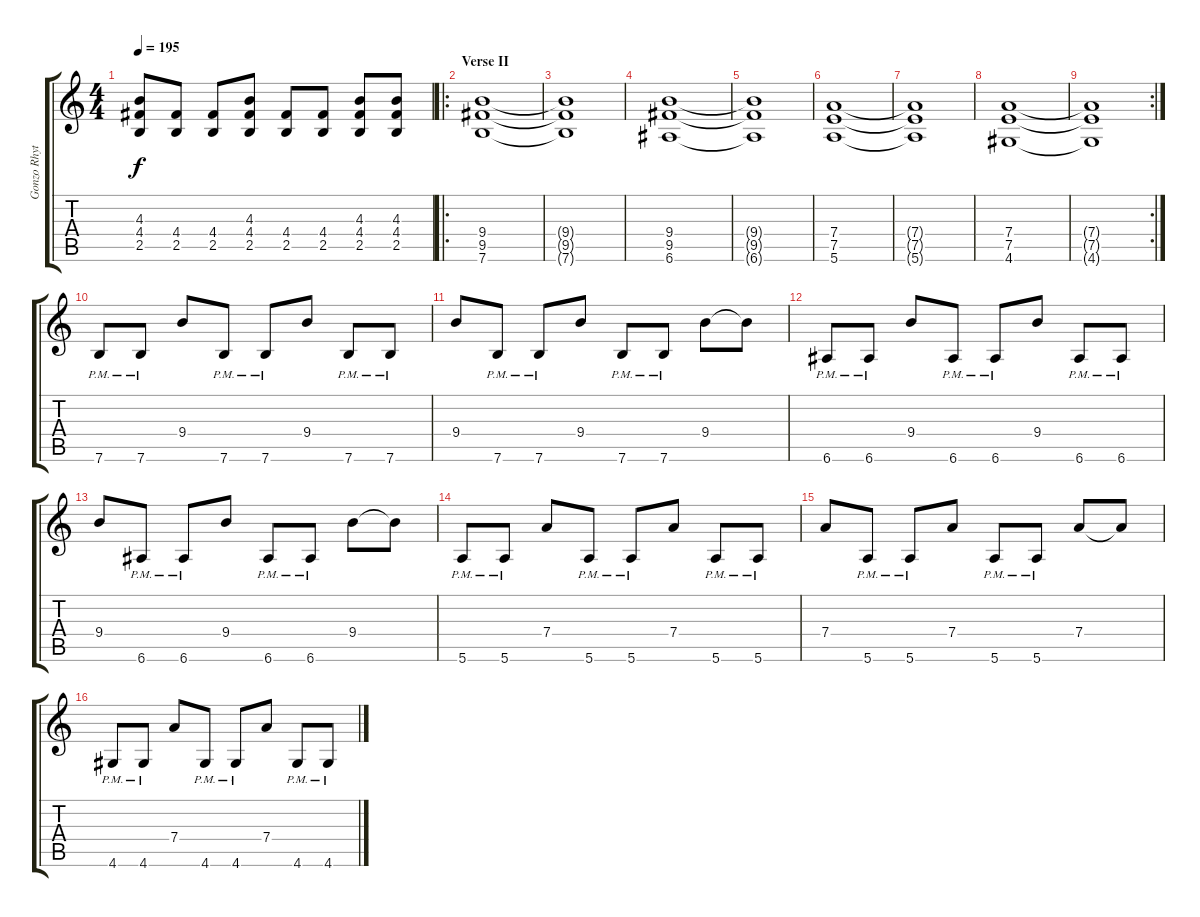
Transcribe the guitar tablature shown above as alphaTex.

\track ("Gonzo Rhythm I" "Gonzo Rhyt") {instrument overdrivenguitar}
\staff {score tabs}
\tuning (E4 B3 G3 D3 A2 E2) {hide}
\ts (4 4)
\tempo 195
\clef g2
\ks c
(4.3 4.4 2.5).8{dy f} (4.4 2.5).8 (4.4 2.5).8 (4.3 4.4 2.5).8 (4.4 2.5).8 (4.4 2.5).8 (4.3 4.4 2.5).8 (4.3 4.4 2.5).8 |
\ro
\section ("" "Verse II")
(9.4 9.5 7.6).1 |
(9.4{t} 9.5{t} 7.6{t}).1 |
(9.4 9.5 6.6).1 |
(9.4{t} 9.5{t} 6.6{t}).1 |
(7.4 7.5 5.6).1 |
(7.4{t} 7.5{t} 5.6{t}).1 |
(7.4 7.5 4.6).1 |
\rc 2
(7.4{t} 7.5{t} 4.6{t}).1 |
7.6{pm}.8 7.6{pm}.8 9.4.8 7.6{pm}.8 7.6{pm}.8 9.4.8 7.6{pm}.8 7.6{pm}.8 |
9.4.8 7.6{pm}.8 7.6{pm}.8 9.4.8 7.6{pm}.8 7.6{pm}.8 9.4.8 9.4{t}.8 |
6.6{pm}.8 6.6{pm}.8 9.4.8 6.6{pm}.8 6.6{pm}.8 9.4.8 6.6{pm}.8 6.6{pm}.8 |
9.4.8 6.6{pm}.8 6.6{pm}.8 9.4.8 6.6{pm}.8 6.6{pm}.8 9.4.8 9.4{t}.8 |
5.6{pm}.8 5.6{pm}.8 7.4.8 5.6{pm}.8 5.6{pm}.8 7.4.8 5.6{pm}.8 5.6{pm}.8 |
7.4.8 5.6{pm}.8 5.6{pm}.8 7.4.8 5.6{pm}.8 5.6{pm}.8 7.4.8 7.4{t}.8 |
4.6{pm}.8 4.6{pm}.8 7.4.8 4.6{pm}.8 4.6{pm}.8 7.4.8 4.6{pm}.8 4.6{pm}.8
